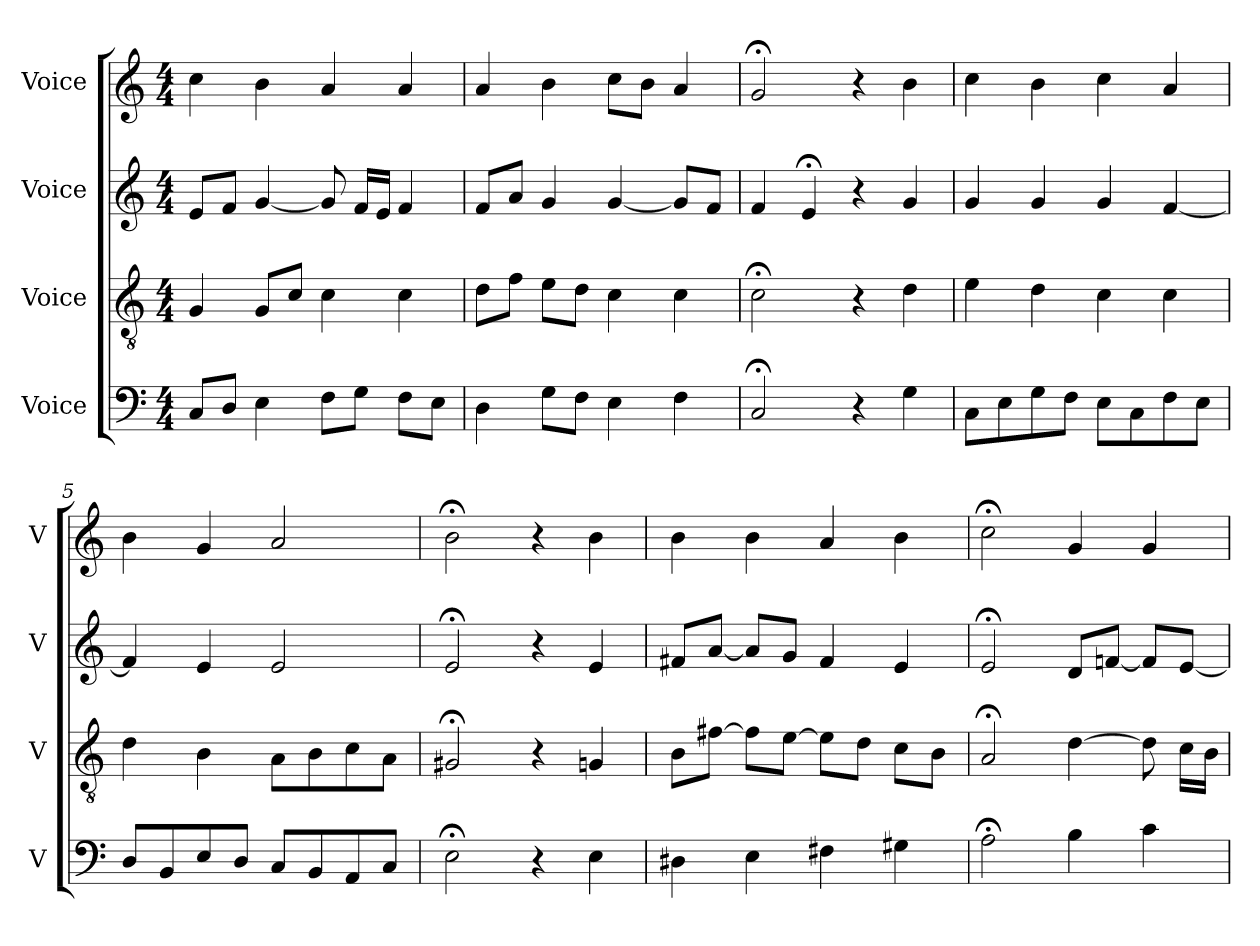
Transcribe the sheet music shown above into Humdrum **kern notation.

**kern	**kern	**kern	**kern
*part4	*part3	*part2	*part1
*staff4	*staff3	*staff2	*staff1
*I"Voice	*I"Voice	*I"Voice	*I"Voice
*I'V	*I'V	*I'V	*I'V
*clefF4	*clefGv2	*clefG2	*clefG2
*k[]	*k[]	*k[]	*k[]
*M4/4	*M4/4	*M4/4	*M4/4
*MM100	*MM100	*MM100	*MM100
=1	=1	=1	=1
8C/L	4G/	8e/L	4cc\
8D/J	.	8f/J	.
4E\	8G/L	[4g/	4b\
.	8c/J	.	.
8F\L	4c\	8g/]	4a/
8G\J	.	16f/LL	.
.	.	16e/JJ	.
8F\L	4c\	4f/	4a/
8E\J	.	.	.
=2	=2	=2	=2
4D\	8d\L	8f/L	4a/
.	8f\J	8a/J	.
8G\L	8e\L	4g/	4b\
8F\J	8d\J	.	.
4E\	4c\	[4g/	8cc\L
.	.	.	8b\J
4F\	4c\	8g/L]	4a/
.	.	8f/J	.
=3	=3	=3	=3
2C;/	2c;\	4f/	2g;/
.	.	4e;/	.
4r	4r	4r	4r
4G\	4d\	4g/	4b\
=4	=4	=4	=4
8C\L	4e\	4g/	4cc\
8E\	.	.	.
8G\	4d\	4g/	4b\
8F\J	.	.	.
8E\L	4c\	4g/	4cc\
8C\	.	.	.
8F\	4c\	[4f/	4a/
8E\J	.	.	.
!!LO:LB:g=z
=5	=5	=5	=5
8D/L	4d\	4f/]	4b\
8BB/	.	.	.
8E/	4B\	4e/	4g/
8D/J	.	.	.
8C/L	8A\L	2e/	2a/
8BB/	8B\	.	.
8AA/	8c\	.	.
8C/J	8A\J	.	.
=6	=6	=6	=6
2E;\	2G#X;/	2e;/	2b;\
4r	4r	4r	4r
4E\	4Gn/	4e/	4b\
=7	=7	=7	=7
4D#X\	8B\L	8f#X/L	4b\
.	[8f#X\J	[8a/J	.
4E\	8f#\L]	8a/L]	4b\
.	[8e\J	8g/J	.
4F#X\	8e\L]	4f#/	4a/
.	8d\J	.	.
4G#X\	8c\L	4e/	4b\
.	8B\J	.	.
=8	=8	=8	=8
2A;\	2A;/	2e;/	2cc;\
4B\	[4d\	8d/L	4g/
.	.	[8fn/J	.
4c\	8d\]	8f/L]	4g/
.	16c\LL	[8e/J	.
.	16B\JJ	.	.
=	=	=	=
*-	*-	*-	*-
